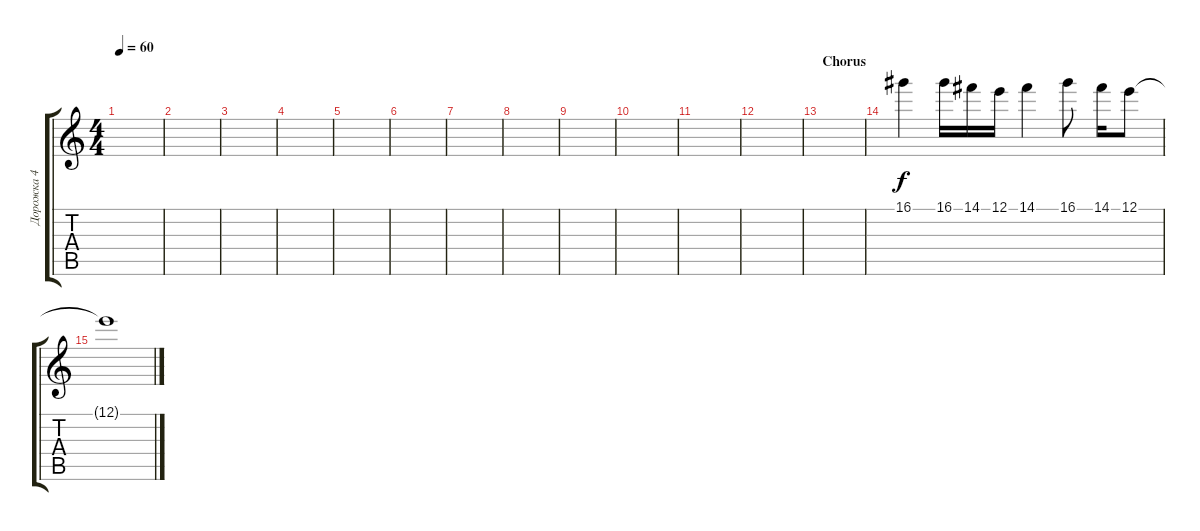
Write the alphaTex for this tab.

\track ("Дорожка 4" "Дорожка 4") {instrument electricguitarjazz}
\staff {score tabs}
\tuning (E4 B3 G3 D3 A2 E2) {hide}
\ts (4 4)
\tempo 60
\clef g2
\ks c
|
|
|
|
|
|
|
|
|
|
|
|
\section ("" "Chorus")
|
16.1.4 16.1.16 14.1.16 12.1.16 14.1.4 16.1.8 14.1.16 12.1.8 |
12.1{t}.1
